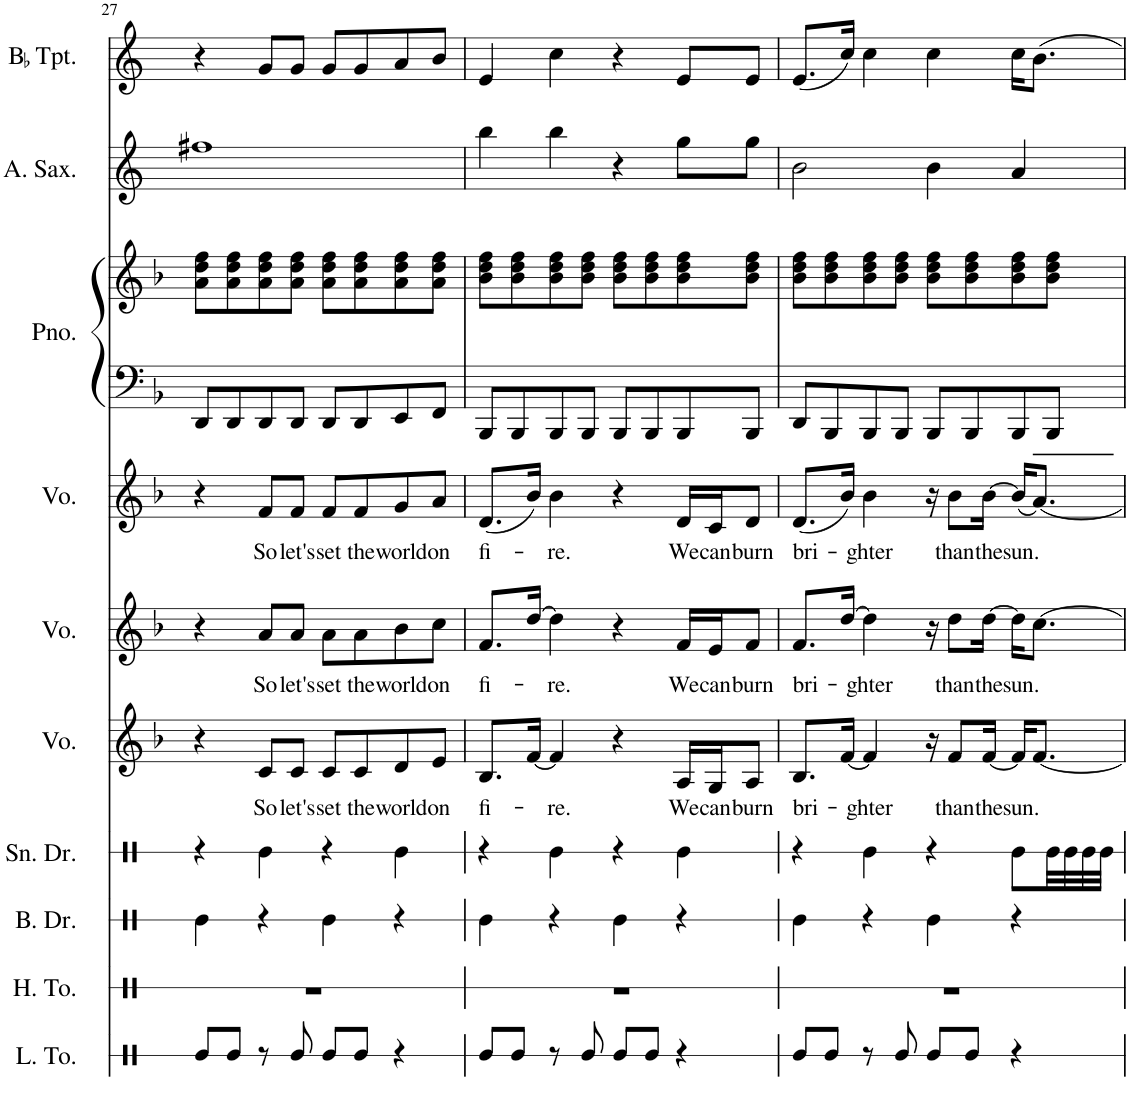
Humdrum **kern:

**kern	**kern	**kern	**kern	**kern	**text	**kern	**text	**kern	**text	**kern	**kern	**kern	**kern
*part10	*part9	*part8	*part7	*part6	*part6	*part5	*part5	*part4	*part4	*part3	*part3	*part2	*part1
*staff11	*staff10	*staff9	*staff8	*staff7	*staff7	*staff6	*staff6	*staff5	*staff5	*staff4	*staff3	*staff2	*staff1
*I"Low Tom	*I"High Tom	*I"Bass Drum	*I"Snare Drum	*I"Voice	*	*I"Voice	*	*I"Voice	*	*I"Piano	*	*I"Alto Saxophone	*I"BaccidentalFlat Trumpet
*I'L. To.	*I'H. To.	*I'B. Dr.	*I'Sn. Dr.	*I'Vo.	*	*I'Vo.	*	*I'Vo.	*	*I'Pno.	*	*I'A. Sax.	*I'BaccidentalFlat Tpt.
!!LO:PB:g=z
*clefX	*clefX	*clefX	*clefX	*clefG2	*	*clefG2	*	*clefG2	*	*clefF4	*clefG2	*clefG2	*clefG2
*	*	*	*	*	*	*	*	*	*	*	*	*Trd5c9	*Trd1c2
*k[]	*k[]	*k[]	*k[]	*k[b-]	*	*k[b-]	*	*k[b-]	*	*k[b-]	*k[b-]	*k[]	*k[]
*M4/4	*M4/4	*M4/4	*M4/4	*M4/4	*	*M4/4	*	*M4/4	*	*M4/4	*M4/4	*M4/4	*M4/4
=27	=27	=27	=27	=27	=27	=27	=27	=27	=27	=27	=27	=27	=27
8Re/L	1r	4Re\	4r	4r	.	4r	.	4r	.	8DD/L	8a\ 8dd\ 8ff\L	1ff#X	4r
8Re/J	.	.	.	.	.	.	.	.	.	8DD/	8a\ 8dd\ 8ff\	.	.
!	!	!	!	!	!LO:LY:b	!	!LO:LY:b	!	!LO:LY:b	!	!	!	!
8r	.	4r	4Re\	8c/L	So	8a/L	So	8f/L	So	8DD/	8a\ 8dd\ 8ff\	.	8g/L
!	!	!	!	!	!LO:LY:b	!	!LO:LY:b	!	!LO:LY:b	!	!	!	!
8Re/	.	.	.	8c/J	let's	8a/J	let's	8f/J	let's	8DD/J	8a\ 8dd\ 8ff\J	.	8g/J
!	!	!	!	!	!LO:LY:b	!	!LO:LY:b	!	!LO:LY:b	!	!	!	!
8Re/L	.	4Re\	4r	8c/L	set	8a\L	set	8f/L	set	8DD/L	8a\ 8dd\ 8ff\L	.	8g/L
!	!	!	!	!	!LO:LY:b	!	!LO:LY:b	!	!LO:LY:b	!	!	!	!
8Re/J	.	.	.	8c/	the	8a\	the	8f/	the	8DD/	8a\ 8dd\ 8ff\	.	8g/
!	!	!	!	!	!LO:LY:b	!	!LO:LY:b	!	!LO:LY:b	!	!	!	!
4r	.	4r	4Re\	8d/	world	8b-\	world	8g/	world	8EE/	8a\ 8dd\ 8ff\	.	8a/
!	!	!	!	!	!LO:LY:b	!	!LO:LY:b	!	!LO:LY:b	!	!	!	!
.	.	.	.	8e/J	on	8cc\J	on	8a/J	on	8FF/J	8a\ 8dd\ 8ff\J	.	8b/J
=28	=28	=28	=28	=28	=28	=28	=28	=28	=28	=28	=28	=28	=28
!	!	!	!	!	!LO:LY:b	!	!LO:LY:b	!	!LO:LY:b	!	!	!	!
8Re/L	1r	4Re\	4r	8.B-/L	fi-	8.f/L	fi-	(8.d/L	fi-	8BBB-/L	8b-\ 8dd\ 8ff\L	4bb\	4e/
8Re/J	.	.	.	.	.	.	.	.	.	8BBB-/	8b-\ 8dd\ 8ff\	.	.
.	.	.	.	[16f/Jk	.	[16dd/Jk	.	16b-/Jk)	.	.	.	.	.
!	!	!	!	!	!LO:LY:b	!	!LO:LY:b	!	!LO:LY:b	!	!	!	!
8r	.	4r	4Re\	4f/]	-re.	4dd\]	-re.	4b-\	-re.	8BBB-/	8b-\ 8dd\ 8ff\	4bb\	4cc\
8Re/	.	.	.	.	.	.	.	.	.	8BBB-/J	8b-\ 8dd\ 8ff\J	.	.
8Re/L	.	4Re\	4r	4r	.	4r	.	4r	.	8BBB-/L	8b-\ 8dd\ 8ff\L	4r	4r
8Re/J	.	.	.	.	.	.	.	.	.	8BBB-/	8b-\ 8dd\ 8ff\	.	.
!	!	!	!	!	!LO:LY:b	!	!LO:LY:b	!	!LO:LY:b	!	!	!	!
4r	.	4r	4Re\	16A/LL	We	16f/LL	We	16d/LL	We	8BBB-/	8b-\ 8dd\ 8ff\	8gg\L	8e/L
!	!	!	!	!	!LO:LY:b	!	!LO:LY:b	!	!LO:LY:b	!	!	!	!
.	.	.	.	16G/J	can	16e/J	can	16c/J	can	.	.	.	.
!	!	!	!	!	!LO:LY:b	!	!LO:LY:b	!	!LO:LY:b	!	!	!	!
.	.	.	.	8A/J	burn	8f/J	burn	8d/J	burn	8BBB-/J	8b-\ 8dd\ 8ff\J	8gg\J	8e/J
=29	=29	=29	=29	=29	=29	=29	=29	=29	=29	=29	=29	=29	=29
!	!	!	!	!	!LO:LY:b	!	!LO:LY:b	!	!LO:LY:b	!	!	!	!
8Re/L	1r	4Re\	4r	8.B-/L	bri-	8.f/L	bri-	(8.d/L	bri-	8DD/L	8b-\ 8dd\ 8ff\L	2b\	(8.e/L
8Re/J	.	.	.	.	.	.	.	.	.	8BBB-/	8b-\ 8dd\ 8ff\	.	.
.	.	.	.	[16f/Jk	.	[16dd/Jk	.	16b-/Jk)	.	.	.	.	16cc/Jk)
!	!	!	!	!	!LO:LY:b	!	!LO:LY:b	!	!LO:LY:b	!	!	!	!
8r	.	4r	4Re\	4f/]	ghter	4dd\]	ghter	4b-\	ghter	8BBB-/	8b-\ 8dd\ 8ff\	.	4cc\
8Re/	.	.	.	.	.	.	.	.	.	8BBB-/J	8b-\ 8dd\ 8ff\J	.	.
8Re/L	.	4Re\	4r	16r	.	16r	.	16r	.	8BBB-/L	8b-\ 8dd\ 8ff\L	4b\	4cc\
!	!	!	!	!	!LO:LY:b	!	!LO:LY:b	!	!LO:LY:b	!	!	!	!
.	.	.	.	8f/L	than	8dd\L	than	8b-\L	than	.	.	.	.
8Re/J	.	.	.	.	.	.	.	.	.	8BBB-/	8b-\ 8dd\ 8ff\	.	.
!	!	!	!	!	!LO:LY:b	!	!LO:LY:b	!	!LO:LY:b	!	!	!	!
.	.	.	.	[16f/Jk	the	[16dd\Jk	the	[16b-\Jk	the	.	.	.	.
!	!	!	!	!	!LO:LY:b	!	!LO:LY:b	!	!LO:LY:b	!	!	!	!
4r	.	4r	8Re\L	16f/KL]	sun.	16dd\KL]	sun.	(16b-/KL]	sun.	8BBB-/	8b-\ 8dd\ 8ff\	4a/	16cc\KL
.	.	.	.	[8.f/J	.	[8.cc\J	.	[8.a/J)	.	.	.	.	8.b\J
.	.	.	32Re\LL	.	.	.	.	.	.	8BBB-/J	8b-\ 8dd\ 8ff\J	.	.
.	.	.	32Re\	.	.	.	.	.	.	.	.	.	.
.	.	.	32Re\	.	.	.	.	.	.	.	.	.	.
.	.	.	32Re\JJJ	.	.	.	.	.	.	.	.	.	.
=	=	=	=	=	=	=	=	=	=	=	=	=	=
*-	*-	*-	*-	*-	*-	*-	*-	*-	*-	*-	*-	*-	*-
